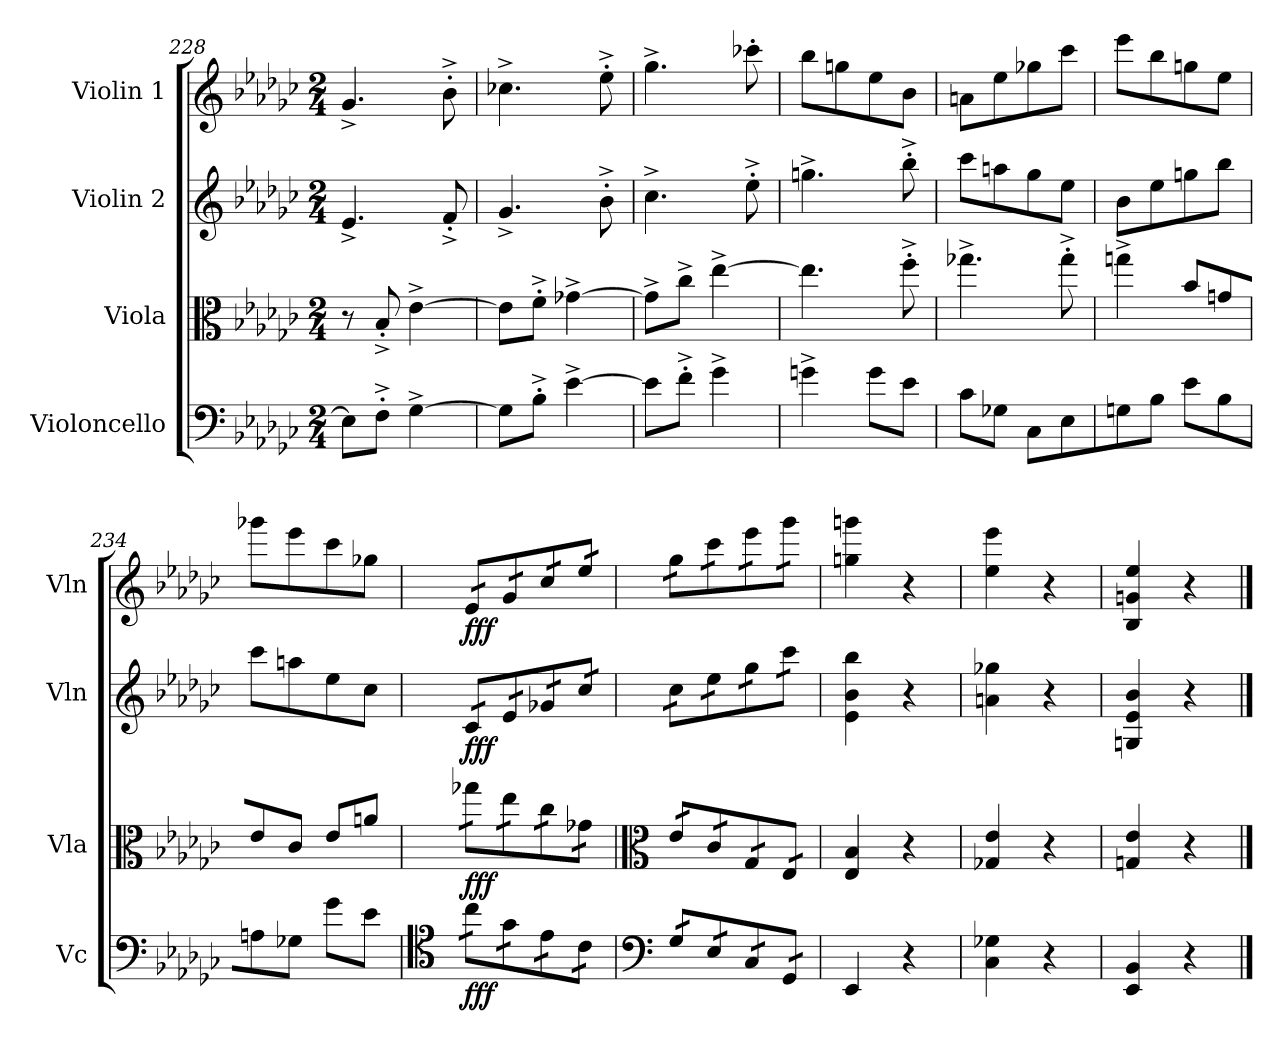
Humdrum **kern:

**kern	**dynam	**kern	**dynam	**kern	**dynam	**kern	**dynam
*part4	*part4	*part3	*part3	*part2	*part2	*part1	*part1
*staff4	*staff4	*staff3	*staff3	*staff2	*staff2	*staff1	*staff1
*I"Violoncello	*	*I"Viola	*	*I"Violin 2	*	*I"Violin 1	*
*I'Vc	*	*I'Vla	*	*I'Vln	*	*I'Vln	*
*clefF4	*	*clefC3	*	*clefG2	*	*clefG2	*
*k[b-e-a-d-g-c-]	*	*k[b-e-a-d-g-c-]	*	*k[b-e-a-d-g-c-]	*	*k[b-e-a-d-g-c-]	*
*M2/4	*	*M2/4	*	*M2/4	*	*M2/4	*
=228	=228	=228	=228	=228	=228	=228	=228
8E-\L]	.	8r	.	4.e-^/	.	4.g-^/	.
8F'^\J	.	8B-'^/	.	.	.	.	.
[4G-^\	.	[4e-^\	.	.	.	.	.
.	.	.	.	8f'^/	.	8b-'^\	.
=229	=229	=229	=229	=229	=229	=229	=229
8G-\L]	.	8e-\L]	.	4.g-^/	.	4.cc-X^\	.
8B-'^\J	.	8f'^\J	.	.	.	.	.
[4e-^\	.	[4g-X^\	.	.	.	.	.
.	.	.	.	8b-'^\	.	8ee-'^\	.
!!LO:LB:g=z
=230	=230	=230	=230	=230	=230	=230	=230
8e-\L]	.	8g-^\L]	.	4.cc-^\	.	4.gg-^\	.
8f'^\J	.	8cc-^\J	.	.	.	.	.
4g-^\	.	[4ee-^\	.	.	.	.	.
.	.	.	.	8ee-'^\	.	8ccc-X'\	.
=231	=231	=231	=231	=231	=231	=231	=231
4gn^\	.	4.ee-\]	.	4.ggn^\	.	8bb-\L	.
.	.	.	.	.	.	8ggn\	.
8g\L	.	.	.	.	.	8ee-\	.
8e-\J	.	8ff'^\	.	8bb-'^\	.	8b-\J	.
=232	=232	=232	=232	=232	=232	=232	=232
8c-\L	.	4.gg-X^\	.	8ccc-\L	.	8an\L	.
8G-X\J	.	.	.	8aan\	.	8ee-\	.
8C-\L	.	.	.	8gg-\	.	8gg-X\	.
8E-\	.	8gg-'^\	.	8ee-\J	.	8ccc-\J	.
=233	=233	=233	=233	=233	=233	=233	=233
8Gn\	.	4ggn^\	.	8b-\L	.	8eee-\L	.
8B-\J	.	.	.	8ee-\	.	8bb-\	.
8e-\L	.	8b-/L	.	8ggn\	.	8ggn\	.
8B-\	.	8gn/	.	8bb-\J	.	8ee-\J	.
=234	=234	=234	=234	=234	=234	=234	=234
8An\	.	8e-/	.	8ccc-\L	.	8ggg-X\L	.
8G-X\J	.	8c-/J	.	8aan\	.	8eee-\	.
8g-\L	.	8e-/L	.	8ee-\	.	8ccc-\	.
8e-\J	.	8an/J	.	8cc-\J	.	8gg-X\J	.
=235	=235	=235	=235	=235	=235	=235	=235
*clefC4	*	*	*	*	*	*	*
!	!LO:DY:b	!	!LO:DY:b	!	!LO:DY:b	!	!LO:DY:b
*tremolo	*	*	*	*	*	*	*
*	*	*tremolo	*	*	*	*	*
*	*	*	*	*tremolo	*	*	*
*	*	*	*	*	*	*tremolo	*
16cc-\LL	fff	16gg-X\LL	fff	16c-/LL	fff	16e-/LL	fff
16cc-\	.	16gg-X\	.	16c-/	.	16e-/	.
16g-\	.	16ee-\	.	16e-/	.	16g-/	.
16g-\	.	16ee-\	.	16e-/	.	16g-/	.
16e-\	.	16cc-\	.	16g-X/	.	16cc-/	.
16e-\	.	16cc-\	.	16g-X/	.	16cc-/	.
16c-\	.	16g-X\	.	16cc-/	.	16ee-/	.
16c-\JJ	.	16g-X\JJ	.	16cc-/JJ	.	16ee-/JJ	.
=236	=236	=236	=236	=236	=236	=236	=236
*clefF4	*	*clefC3	*	*	*	*	*
16G-/LL	.	16e-/LL	.	16cc-\LL	.	16gg-\LL	.
16G-/	.	16e-/	.	16cc-\	.	16gg-\	.
16E-/	.	16c-/	.	16ee-\	.	16ccc-\	.
16E-/	.	16c-/	.	16ee-\	.	16ccc-\	.
16C-/	.	16G-/	.	16gg-\	.	16eee-\	.
16C-/	.	16G-/	.	16gg-\	.	16eee-\	.
16GG-/	.	16E-/	.	16ccc-\	.	16ggg-\	.
16GG-/JJ	.	16E-/JJ	.	16ccc-\JJ	.	16ggg-\JJ	.
*	*	*	*	*	*	*Xtremolo	*
*	*	*	*	*Xtremolo	*	*	*
*	*	*Xtremolo	*	*	*	*	*
*Xtremolo	*	*	*	*	*	*	*
=237	=237	=237	=237	=237	=237	=237	=237
4EE-/	.	4E-/ 4B-/	.	4e-\ 4b-\ 4bb-\	.	4ggn\ 4gggn\	.
4r	.	4r	.	4r	.	4r	.
=238	=238	=238	=238	=238	=238	=238	=238
4C-\ 4G-X\	.	4G-X/ 4e-/	.	4an\ 4gg-X\	.	4ee-\ 4eee-\	.
4r	.	4r	.	4r	.	4r	.
=239	=239	=239	=239	=239	=239	=239	=239
4EE-/ 4BB-/	.	4Gn/ 4e-/	.	4Gn/ 4e-/ 4b-/	.	4B-/ 4gn/ 4ee-/	.
4r	.	4r	.	4r	.	4r	.
==	==	==	==	==	==	==	==
*-	*-	*-	*-	*-	*-	*-	*-
